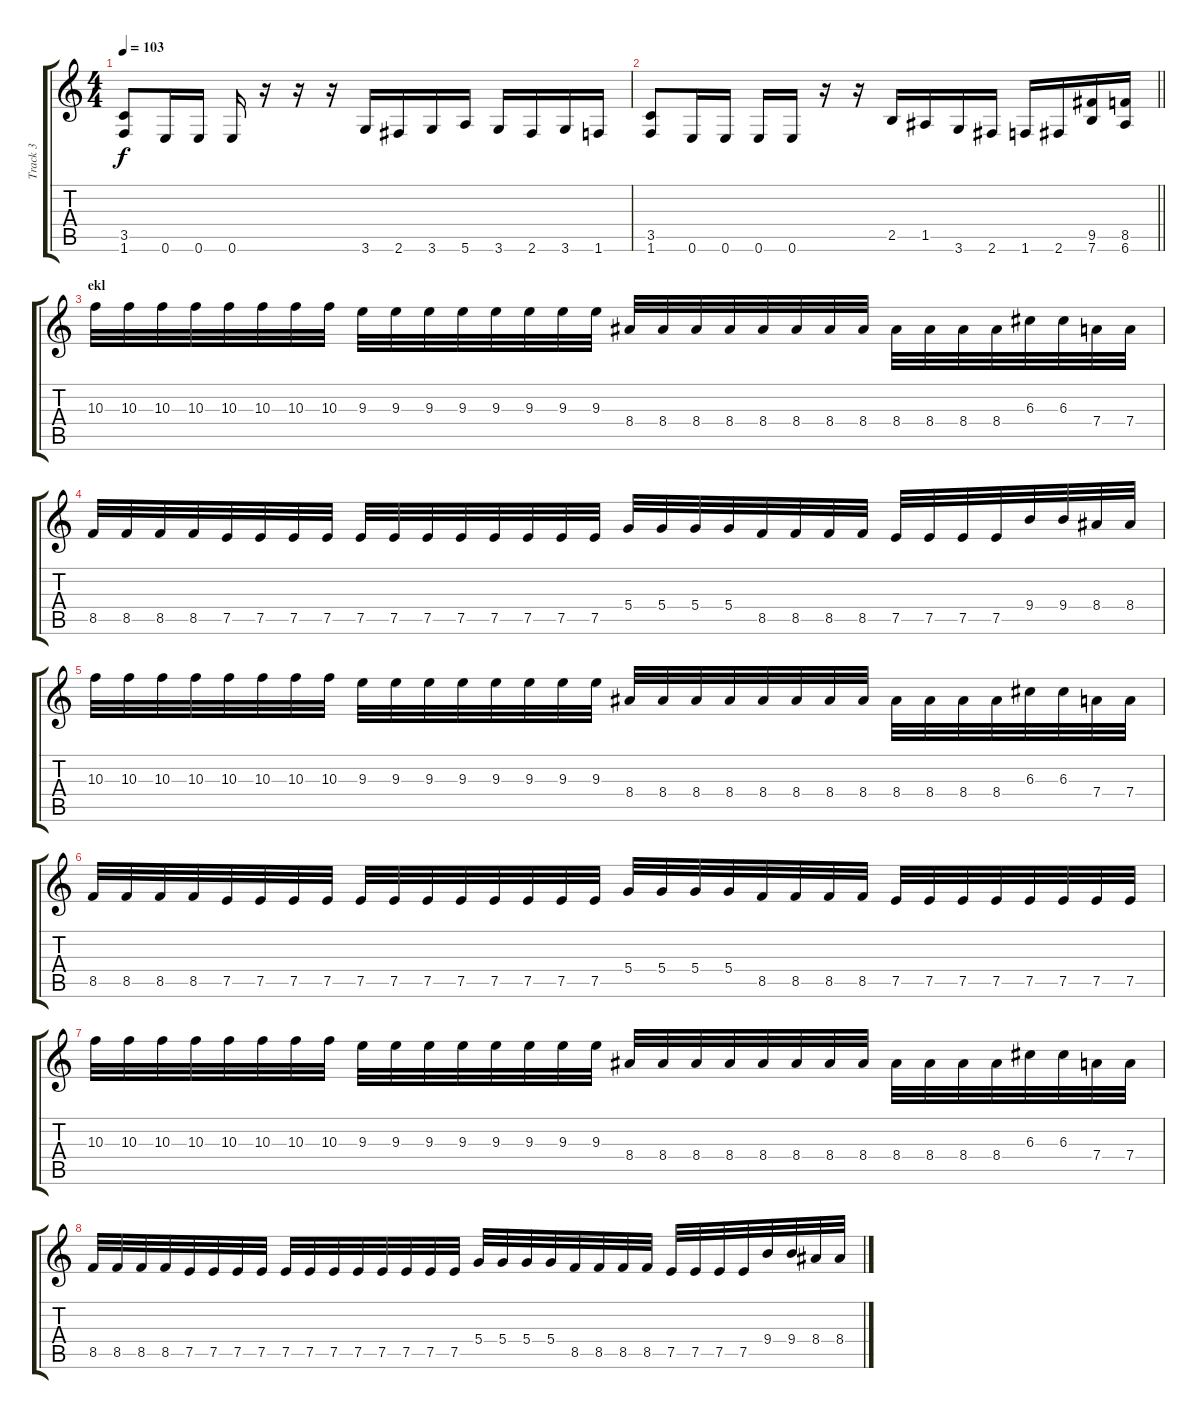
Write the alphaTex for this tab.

\track ("Track 3" "Track 3") {instrument distortionguitar}
\staff {score tabs}
\tuning (E4 B3 G3 D3 A2 E2) {hide}
\ts (4 4)
\tempo 103
\clef g2
\ks c
(3.5 1.6).8{dy f} 0.6.16 0.6.16 0.6.16 r.16 r.16 r.16 3.6.16 2.6.16 3.6.16 5.6.16 3.6.16 2.6.16 3.6.16 1.6.16 |
\barLineRight lightlight
(3.5 1.6).8 0.6.16 0.6.16 0.6.16 0.6.16 r.16 r.16 2.5.16 1.5.16 3.6.16 2.6.16 1.6.16 2.6.16 (9.5 7.6).16 (8.5 6.6).16 |
\section ("" "ekl")
10.3.32 10.3.32 10.3.32 10.3.32 10.3.32 10.3.32 10.3.32 10.3.32 9.3.32 9.3.32 9.3.32 9.3.32 9.3.32 9.3.32 9.3.32 9.3.32 8.4.32 8.4.32 8.4.32 8.4.32 8.4.32 8.4.32 8.4.32 8.4.32 8.4.32 8.4.32 8.4.32 8.4.32 6.3.32 6.3.32 7.4.32 7.4.32 |
8.5.32 8.5.32 8.5.32 8.5.32 7.5.32 7.5.32 7.5.32 7.5.32 7.5.32 7.5.32 7.5.32 7.5.32 7.5.32 7.5.32 7.5.32 7.5.32 5.4.32 5.4.32 5.4.32 5.4.32 8.5.32 8.5.32 8.5.32 8.5.32 7.5.32 7.5.32 7.5.32 7.5.32 9.4.32 9.4.32 8.4.32 8.4.32 |
10.3.32 10.3.32 10.3.32 10.3.32 10.3.32 10.3.32 10.3.32 10.3.32 9.3.32 9.3.32 9.3.32 9.3.32 9.3.32 9.3.32 9.3.32 9.3.32 8.4.32 8.4.32 8.4.32 8.4.32 8.4.32 8.4.32 8.4.32 8.4.32 8.4.32 8.4.32 8.4.32 8.4.32 6.3.32 6.3.32 7.4.32 7.4.32 |
8.5.32 8.5.32 8.5.32 8.5.32 7.5.32 7.5.32 7.5.32 7.5.32 7.5.32 7.5.32 7.5.32 7.5.32 7.5.32 7.5.32 7.5.32 7.5.32 5.4.32 5.4.32 5.4.32 5.4.32 8.5.32 8.5.32 8.5.32 8.5.32 7.5.32 7.5.32 7.5.32 7.5.32 7.5.32 7.5.32 7.5.32 7.5.32 |
10.3.32 10.3.32 10.3.32 10.3.32 10.3.32 10.3.32 10.3.32 10.3.32 9.3.32 9.3.32 9.3.32 9.3.32 9.3.32 9.3.32 9.3.32 9.3.32 8.4.32 8.4.32 8.4.32 8.4.32 8.4.32 8.4.32 8.4.32 8.4.32 8.4.32 8.4.32 8.4.32 8.4.32 6.3.32 6.3.32 7.4.32 7.4.32 |
8.5.32 8.5.32 8.5.32 8.5.32 7.5.32 7.5.32 7.5.32 7.5.32 7.5.32 7.5.32 7.5.32 7.5.32 7.5.32 7.5.32 7.5.32 7.5.32 5.4.32 5.4.32 5.4.32 5.4.32 8.5.32 8.5.32 8.5.32 8.5.32 7.5.32 7.5.32 7.5.32 7.5.32 9.4.32 9.4.32 8.4.32 8.4.32
